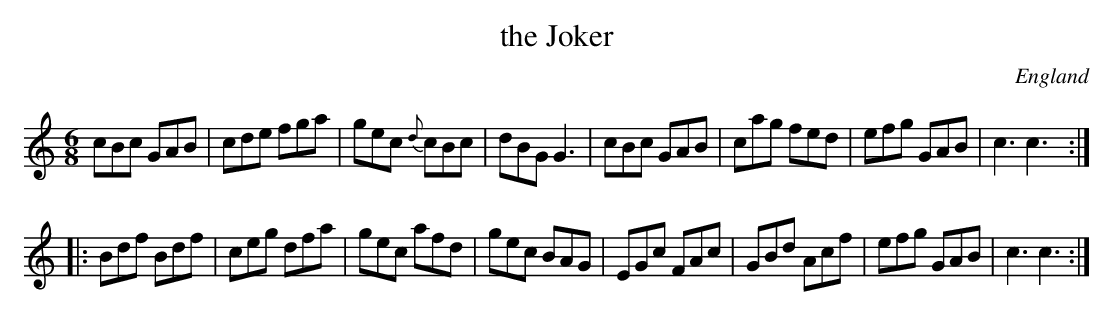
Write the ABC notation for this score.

X:1
T:the Joker
L:1/8
M:6/8
O:England
K:C
cBc GAB | cde fga | gec {d}cBc | dBG G3 | \
cBc GAB | cag fed | efg GAB | c3 c3 ::
Bdf Bdf | ceg dfa | gec afd | gec BAG | \
EGc FAc | GBd Acf | efg GAB | c3 c3 :|
